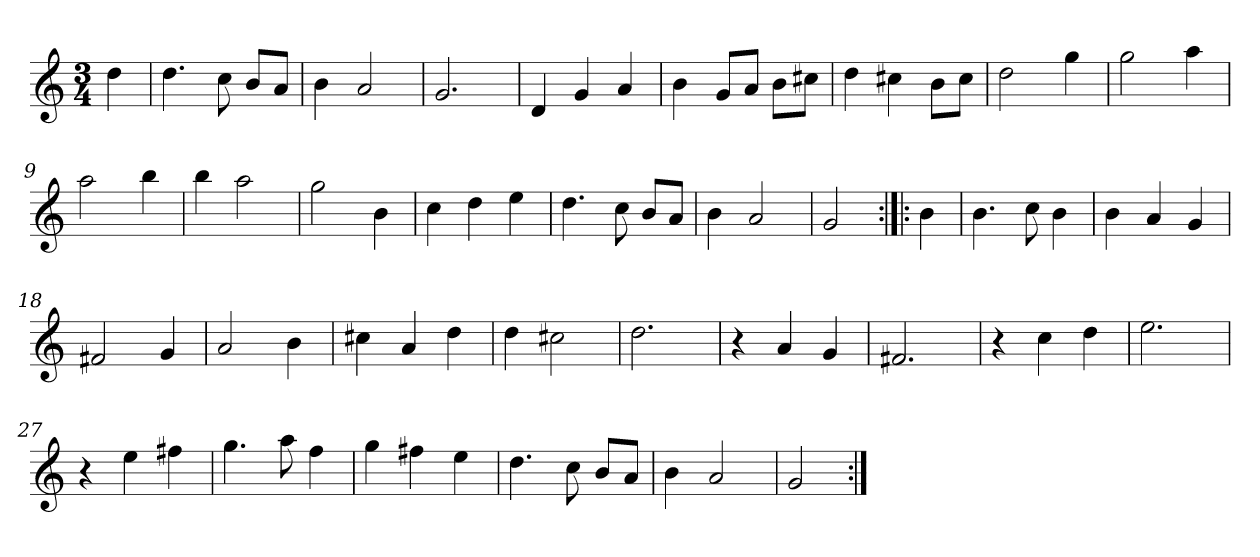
**kern
*part1
*staff1
*clefG2
*k[]
*D:dor
*M3/4
*MM120
=
4dd
=1
4.dd
8cc
8b/L
8a/J
=2
4b
2a
=3
2.g
=4
4d
4g
4a
=5
4b
8g/L
8a/J
8b\L
8cc#X\J
=6
4dd
4cc#X
8b\L
8cc#\J
=7
2dd
4gg
=8
2gg
4aa
=9
2aa
4bb
=10
4bb
2aa
=11
2gg
4b
=12
4cc
4dd
4ee
=13
4.dd
8cc
8b/L
8a/J
=14
4b
2a
=15
2g
=:|!|:
4b
=16
4.b
8cc
4b
=17
4b
4a
4g
=18
2f#X
4g
=19
2a
4b
=20
4cc#X
4a
4dd
=21
4dd
2cc#X
=22
2.dd
=23
4r
4a
4g
=24
2.f#X
=25
4r
4cc
4dd
=26
2.ee
=27
4r
4ee
4ff#X
=28
4.gg
8aa
4ff
=29
4gg
4ff#X
4ee
=30
4.dd
8cc
8b/L
8a/J
=31
4b
2a
=32
2g
=:|!
*-
